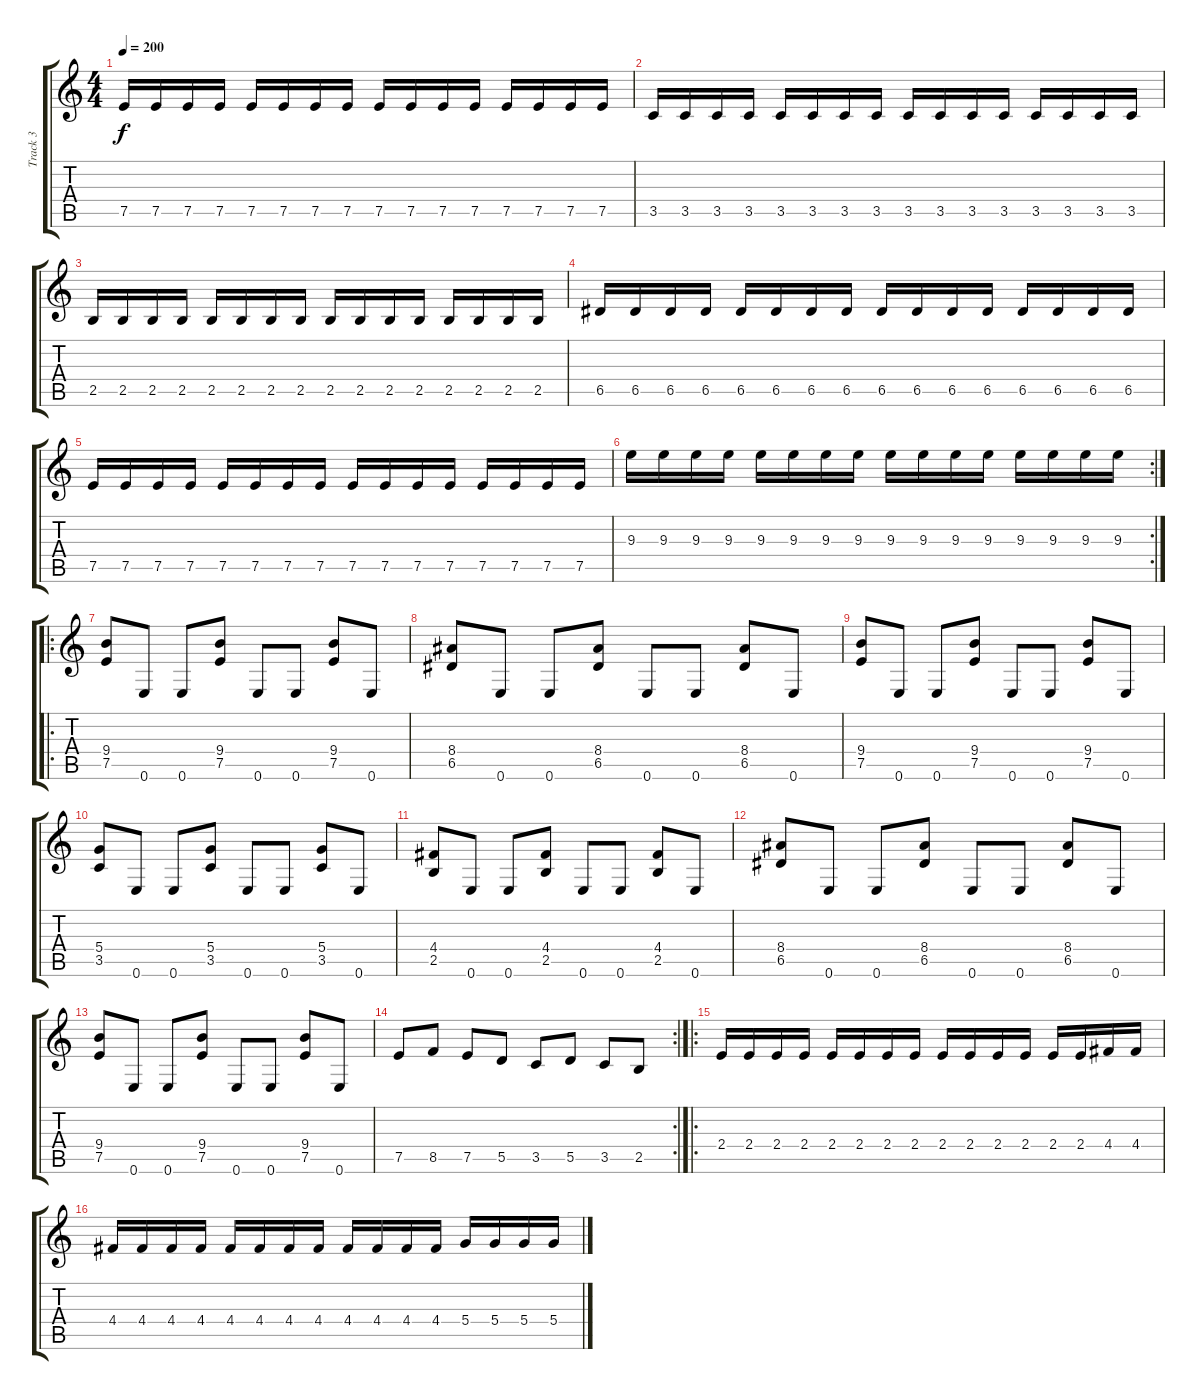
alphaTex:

\track ("Track 3" "Track 3") {instrument overdrivenguitar}
\staff {score tabs}
\tuning (E4 B3 G3 D3 A2 E2) {hide}
\ts (4 4)
\tempo 200
\clef g2
\ks c
7.5.16{dy f} 7.5.16 7.5.16 7.5.16 7.5.16 7.5.16 7.5.16 7.5.16 7.5.16 7.5.16 7.5.16 7.5.16 7.5.16 7.5.16 7.5.16 7.5.16 |
3.5.16 3.5.16 3.5.16 3.5.16 3.5.16 3.5.16 3.5.16 3.5.16 3.5.16 3.5.16 3.5.16 3.5.16 3.5.16 3.5.16 3.5.16 3.5.16 |
2.5.16 2.5.16 2.5.16 2.5.16 2.5.16 2.5.16 2.5.16 2.5.16 2.5.16 2.5.16 2.5.16 2.5.16 2.5.16 2.5.16 2.5.16 2.5.16 |
6.5.16 6.5.16 6.5.16 6.5.16 6.5.16 6.5.16 6.5.16 6.5.16 6.5.16 6.5.16 6.5.16 6.5.16 6.5.16 6.5.16 6.5.16 6.5.16 |
7.5.16 7.5.16 7.5.16 7.5.16 7.5.16 7.5.16 7.5.16 7.5.16 7.5.16 7.5.16 7.5.16 7.5.16 7.5.16 7.5.16 7.5.16 7.5.16 |
\rc 2
9.3.16 9.3.16 9.3.16 9.3.16 9.3.16 9.3.16 9.3.16 9.3.16 9.3.16 9.3.16 9.3.16 9.3.16 9.3.16 9.3.16 9.3.16 9.3.16 |
\ro
(9.4 7.5).8 0.6.8 0.6.8 (9.4 7.5).8 0.6.8 0.6.8 (9.4 7.5).8 0.6.8 |
(8.4 6.5).8 0.6.8 0.6.8 (8.4 6.5).8 0.6.8 0.6.8 (8.4 6.5).8 0.6.8 |
(9.4 7.5).8 0.6.8 0.6.8 (9.4 7.5).8 0.6.8 0.6.8 (9.4 7.5).8 0.6.8 |
(5.4 3.5).8 0.6.8 0.6.8 (5.4 3.5).8 0.6.8 0.6.8 (5.4 3.5).8 0.6.8 |
(4.4 2.5).8 0.6.8 0.6.8 (4.4 2.5).8 0.6.8 0.6.8 (4.4 2.5).8 0.6.8 |
(8.4 6.5).8 0.6.8 0.6.8 (8.4 6.5).8 0.6.8 0.6.8 (8.4 6.5).8 0.6.8 |
(9.4 7.5).8 0.6.8 0.6.8 (9.4 7.5).8 0.6.8 0.6.8 (9.4 7.5).8 0.6.8 |
\rc 2
7.5.8 8.5.8 7.5.8 5.5.8 3.5.8 5.5.8 3.5.8 2.5.8 |
\ro
2.4.16 2.4.16 2.4.16 2.4.16 2.4.16 2.4.16 2.4.16 2.4.16 2.4.16 2.4.16 2.4.16 2.4.16 2.4.16 2.4.16 4.4.16 4.4.16 |
4.4.16 4.4.16 4.4.16 4.4.16 4.4.16 4.4.16 4.4.16 4.4.16 4.4.16 4.4.16 4.4.16 4.4.16 5.4.16 5.4.16 5.4.16 5.4.16
